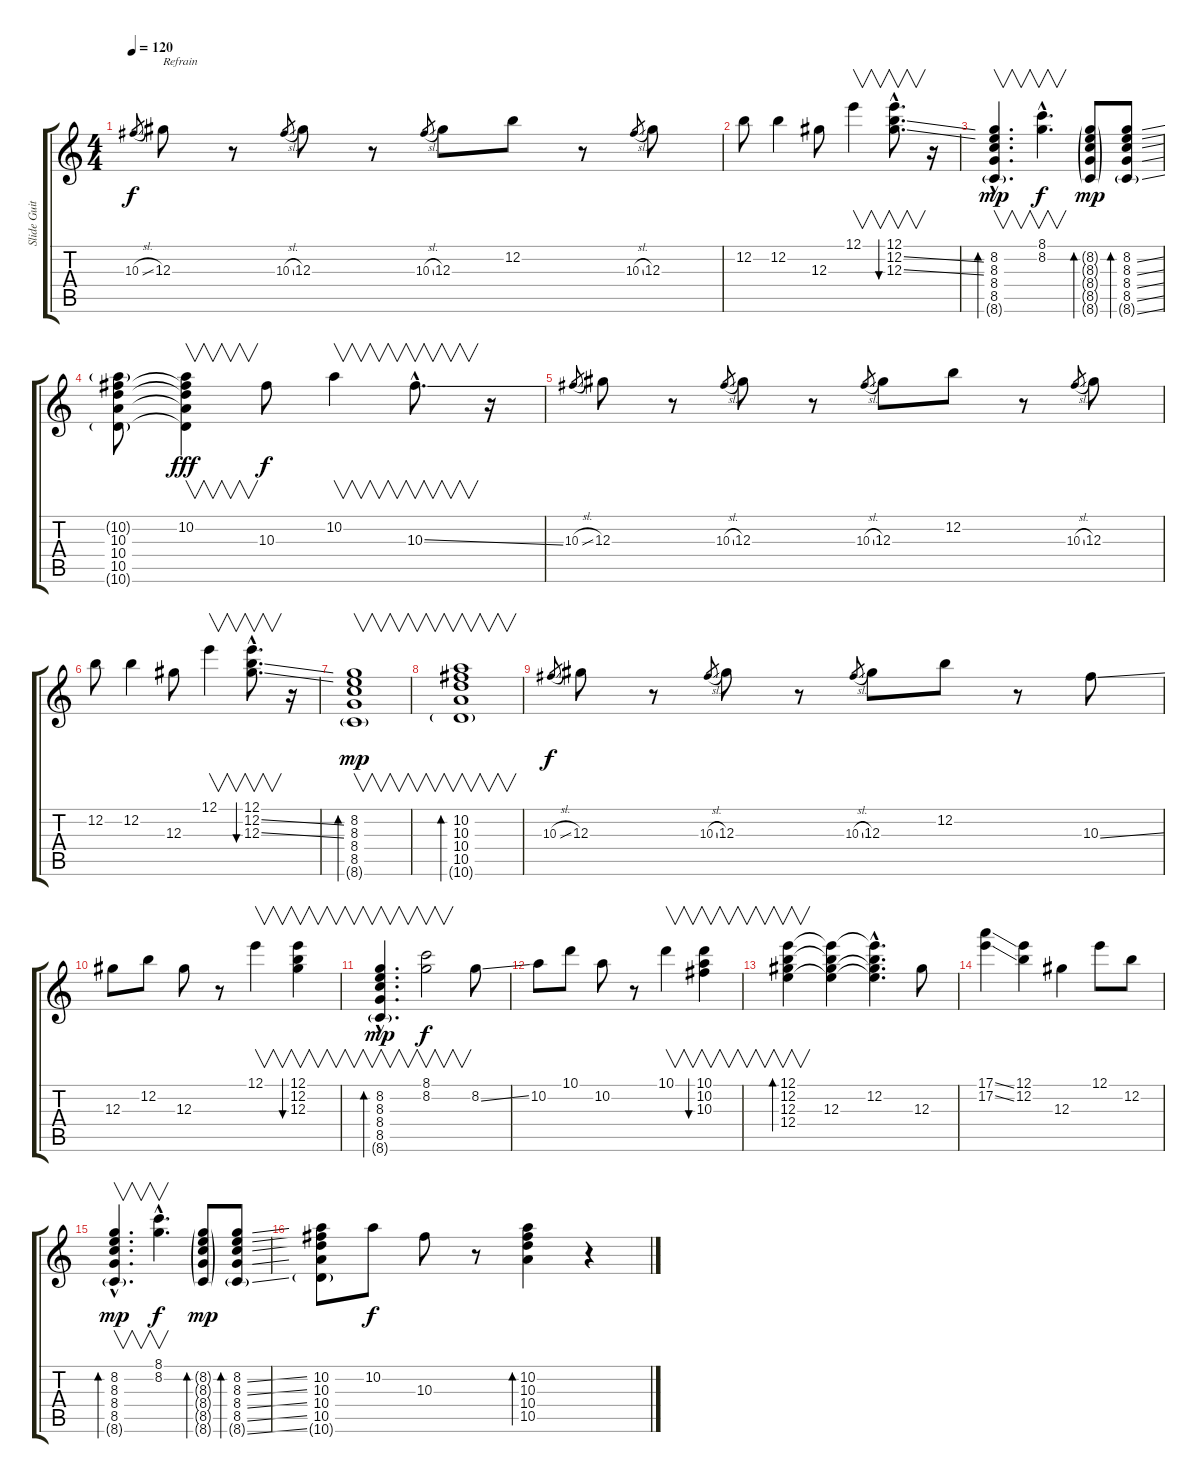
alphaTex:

\track ("Slide Guitare" "Slide Guit") {instrument electricguitarclean}
\staff {score tabs}
\tuning (E4 B3 Ab3 E3 B2 E2) {hide}
\ts (4 4)
\tempo 120
\clef g2
\ks c
10.3{sl}.8{gr dy f} 12.3.8{txt "Refrain"} r.8 10.3{sl}.8{gr} 12.3.8 r.8 10.3{sl}.8{gr} 12.3.8 12.2.8 r.8 10.3{sl}.8{gr} 12.3.8 |
12.2.8 12.2.4 12.3.8 12.1.4{v} (12.1{hac} 12.2{ss hac} 12.3{ss hac}).8{v d bu 60} r.16 |
(8.2{hac} 8.3{hac} 8.4{hac} 8.5{hac} 8.6{g hac}).4{v d bd 60 dy mp} (8.1{hac} 8.2{hac}).4{v d dy f} (8.2{g} 8.3{g} 8.4{g} 8.5{g} 8.6{g}).8{bd 60 dy mp} (8.2{ss} 8.3{ss} 8.4{ss} 8.5{ss} 8.6{ss g}).8{bd 60} |
(10.2{g} 10.3 10.4 10.5 10.6{g}).8 (10.2 10.3{t} 10.4{t} 10.5{t} 10.6{t}).4{v dy fff} 10.3.8{dy f} 10.2.4{v} 10.3{ss hac}.8{v d} r.16 |
10.3{sl}.8{gr} 12.3.8 r.8 10.3{sl}.8{gr} 12.3.8 r.8 10.3{sl}.8{gr} 12.3.8 12.2.8 r.8 10.3{sl}.8{gr} 12.3.8 |
12.2.8 12.2.4 12.3.8 12.1.4{v} (12.1{hac} 12.2{ss hac} 12.3{ss hac}).8{v d bu 60} r.16 |
(8.2 8.3 8.4 8.5 8.6{g}).1{v bd 60 dy mp} |
(10.2 10.3 10.4 10.5 10.6{g}).1{v bd 60} |
10.3{sl}.8{gr dy f} 12.3.8 r.8 10.3{sl}.8{gr} 12.3.8 r.8 10.3{sl}.8{gr} 12.3.8 12.2.8 r.8 10.3{ss}.8 |
12.3.8 12.2.8 12.3.8 r.8 12.1.4{v} (12.1 12.2 12.3).4{v bu 60} |
(8.2{hac} 8.3{hac} 8.4{hac} 8.5{hac} 8.6{g hac}).4{v d bd 60 dy mp} (8.1 8.2).2{v dy f} 8.2{ss}.8 |
10.2.8 10.1.8 10.2.8 r.8 10.1.4{v} (10.1 10.2 10.3).4{v bu 60} |
(12.1 12.2 12.3 12.4).4{v bd 60} (12.1{t} 12.2{t} 12.3 12.4{t}).4 (12.1{hac t} 12.2{hac} 12.3{hac t} 12.4{hac t}).4{d} 12.3.8 |
(17.1{ss} 17.2{ss}).4 (12.1 12.2).4 12.3.4 12.1.8 12.2.8 |
(8.2{hac} 8.3{hac} 8.4{hac} 8.5{hac} 8.6{g hac}).4{v d bd 60 dy mp} (8.1{hac} 8.2{hac}).4{v d dy f} (8.2{g} 8.3{g} 8.4{g} 8.5{g} 8.6{g}).8{bd 60 dy mp} (8.2{ss} 8.3{ss} 8.4{ss} 8.5{ss} 8.6{ss g}).8{bd 60} |
(10.2 10.3 10.4 10.5 10.6{g}).8 10.2.8{dy f} 10.3.8 r.8 (10.2 10.3 10.4 10.5).4{bd 60} r.4
